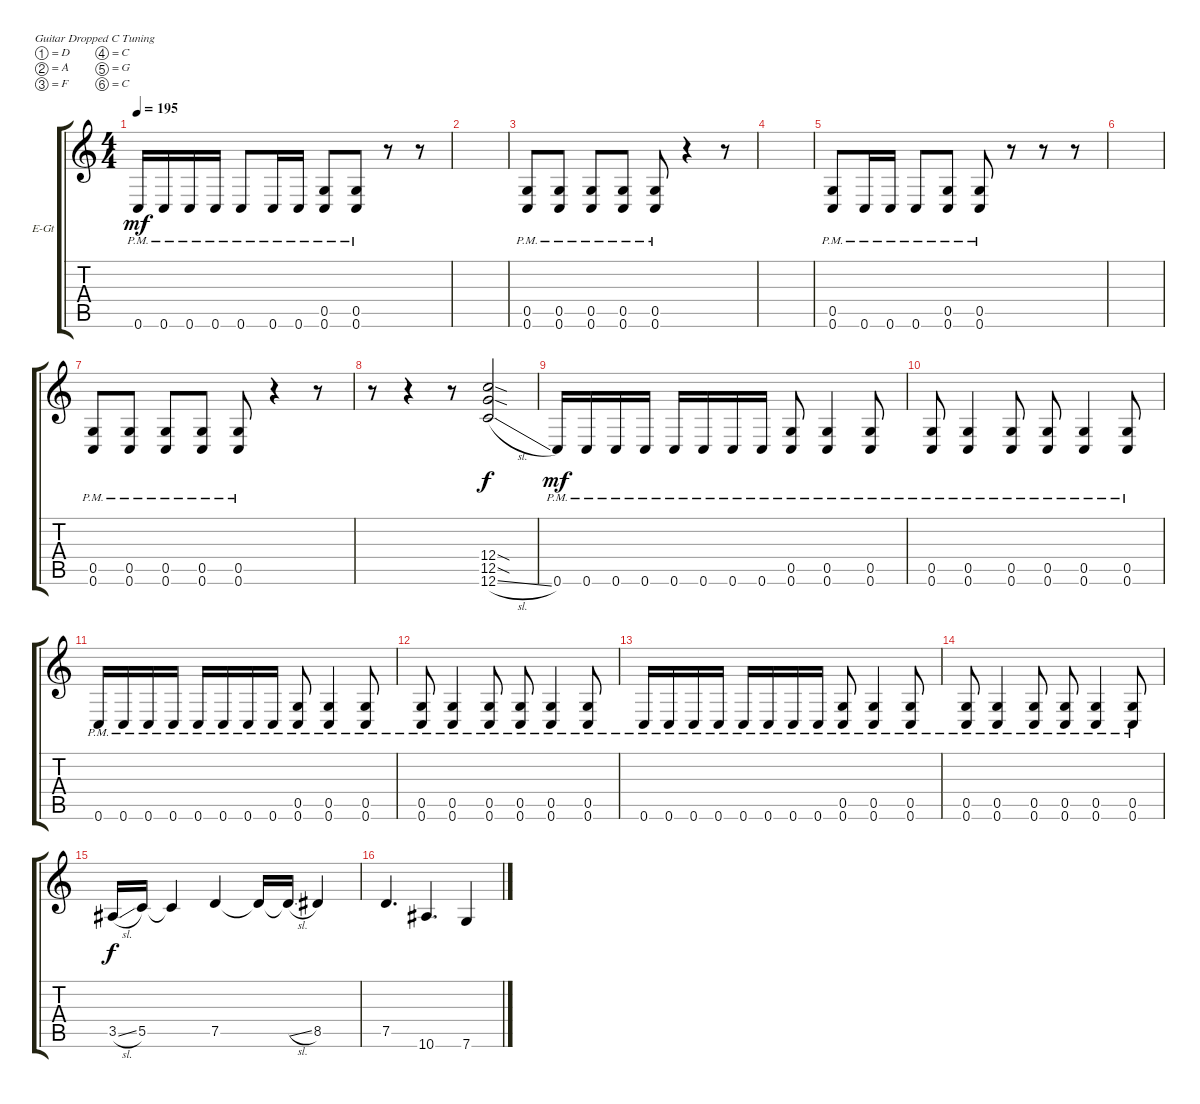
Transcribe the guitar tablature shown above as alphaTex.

\defaultSystemsLayout 4
\bracketExtendMode groupsimilarinstruments
\firstSystemTrackNameOrientation horizontal
\otherSystemsTrackNameOrientation horizontal
\track ("Electric Guitar" "E-Gt") {instrument distortionguitar}
\staff {score tabs}
\tuning (D4 A3 F3 C3 G2 C2)
\ts (4 4)
\tempo 195
\clef g2
\ks c
0.6{pm}.16{dy mf} 0.6{pm}.16 0.6{pm}.16 0.6{pm}.16 0.6{pm}.8 0.6{pm}.16 0.6{pm}.16 (0.6{pm} 0.5{pm}).8 (0.6{pm} 0.5{pm}).8 r.8 r.8 |
|
(0.6{pm} 0.5{pm}).8 (0.5{pm} 0.6{pm}).8 (0.6{pm} 0.5{pm}).8 (0.5{pm} 0.6{pm}).8 (0.6{pm} 0.5{pm}).8 r.4 r.8 |
|
(0.6{pm} 0.5{pm}).8 0.6{pm}.16 0.6{pm}.16 0.6{pm}.8 (0.6{pm} 0.5{pm}).8 (0.5{pm} 0.6{pm}).8 r.8 r.8 r.8 |
|
(0.6{pm} 0.5{pm}).8 (0.5{pm} 0.6{pm}).8 (0.6{pm} 0.5{pm}).8 (0.5{pm} 0.6{pm}).8 (0.6{pm} 0.5{pm}).8 r.4 r.8 |
r.8 r.4 r.8 (12.6{sl} 12.5{sod} 12.4{sod}).2{dy f} |
0.6{pm}.16{dy mf} 0.6{pm}.16 0.6{pm}.16 0.6{pm}.16 0.6{pm}.16 0.6{pm}.16 0.6{pm}.16 0.6{pm}.16 (0.6{pm} 0.5{pm}).8 (0.5{pm} 0.6{pm}).4 (0.6{pm} 0.5{pm}).8 |
(0.5{pm} 0.6{pm}).8 (0.6{pm} 0.5{pm}).4 (0.5{pm} 0.6{pm}).8 (0.6{pm} 0.5{pm}).8 (0.5{pm} 0.6{pm}).4 (0.5{pm} 0.6{pm}).8 |
0.6{pm}.16 0.6{pm}.16 0.6{pm}.16 0.6{pm}.16 0.6{pm}.16 0.6{pm}.16 0.6{pm}.16 0.6{pm}.16 (0.6{pm} 0.5{pm}).8 (0.5{pm} 0.6{pm}).4 (0.6{pm} 0.5{pm}).8 |
(0.5{pm} 0.6{pm}).8 (0.6{pm} 0.5{pm}).4 (0.5{pm} 0.6{pm}).8 (0.6{pm} 0.5{pm}).8 (0.5{pm} 0.6{pm}).4 (0.5{pm} 0.6{pm}).8 |
0.6{pm}.16 0.6{pm}.16 0.6{pm}.16 0.6{pm}.16 0.6{pm}.16 0.6{pm}.16 0.6{pm}.16 0.6{pm}.16 (0.6{pm} 0.5{pm}).8 (0.5{pm} 0.6{pm}).4 (0.6{pm} 0.5{pm}).8 |
(0.5{pm} 0.6{pm}).8 (0.6{pm} 0.5{pm}).4 (0.5{pm} 0.6{pm}).8 (0.6{pm} 0.5{pm}).8 (0.5{pm} 0.6{pm}).4 (0.5{pm} 0.6{pm}).8 |
3.5{sl}.16{dy f} 5.5.16 5.5{t}.4 7.5.4 7.5{t}.16 7.5{sl t}.16 8.5.4 |
7.5.4{d} 10.6.4{d} 7.6.4
